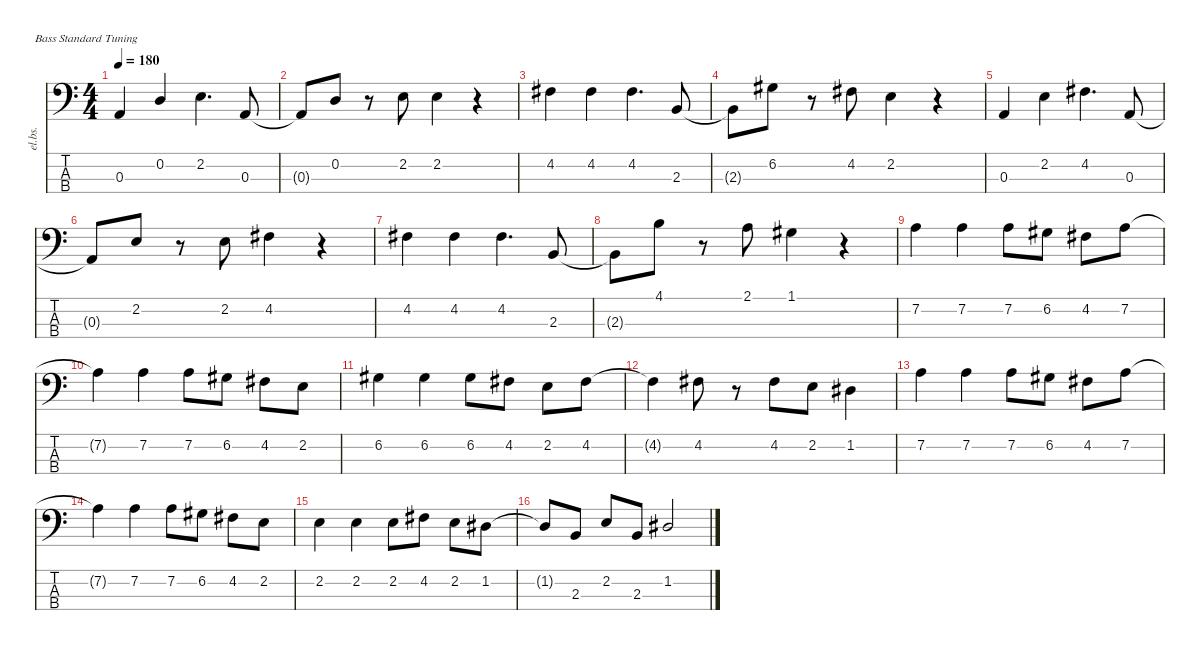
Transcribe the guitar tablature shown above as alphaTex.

\defaultSystemsLayout 4
\hideDynamics
\bracketExtendMode nobrackets
\track ("Electric Bass" "el.bs.") {instrument electricbassfinger}
\staff {score tabs}
\tuning (G2 D2 A1 E1)
\ts (4 4)
\tempo 180
\clef f4
\ks c
0.3.4{dy mf beam Up} 0.2.4{beam Up} 2.2.4{d beam Down} 0.3.8{beam Up} |
0.3{t}.8{beam Up} 0.2.8{beam Up} r.8{beam Down} 2.2.8{beam Down} 2.2.4{beam Down} r.4{beam Down} |
4.2{acc #}.4{beam Down} 4.2{acc #}.4{beam Down} 4.2{acc #}.4{d beam Down} 2.3.8{beam Up} |
2.3{t}.8{beam Down} 6.2{acc #}.8{beam Down} r.8{beam Down} 4.2{acc #}.8{beam Down} 2.2.4{beam Down} r.4{beam Down} |
0.3.4{beam Up} 2.2.4{beam Down} 4.2{acc #}.4{d beam Down} 0.3.8{beam Up} |
0.3{t}.8{beam Up} 2.2.8{beam Up} r.8{beam Down} 2.2.8{beam Down} 4.2{acc #}.4{beam Down} r.4{beam Down} |
4.2{acc #}.4{beam Down} 4.2{acc #}.4{beam Down} 4.2{acc #}.4{d beam Down} 2.3.8{beam Up} |
2.3{t}.8{beam Down} 4.1.8{beam Down} r.8{beam Down} 2.1.8{beam Down} 1.1{acc #}.4{beam Down} r.4{beam Down} |
7.2.4{beam Down} 7.2.4{beam Down} 7.2.8{beam Down} 6.2{acc #}.8{beam Down} 4.2{acc #}.8{beam Down} 7.2.8{beam Down} |
7.2{t}.4{beam Down} 7.2.4{beam Down} 7.2.8{beam Down} 6.2{acc #}.8{beam Down} 4.2{acc #}.8{beam Down} 2.2.8{beam Down} |
6.2{acc #}.4{beam Down} 6.2{acc #}.4{beam Down} 6.2{acc #}.8{beam Down} 4.2{acc #}.8{beam Down} 2.2.8{beam Down} 4.2{acc #}.8{beam Down} |
4.2{t acc #}.4{beam Down} 4.2{acc #}.8{beam Down} r.8{beam Down} 4.2{acc #}.8{beam Down} 2.2.8{beam Down} 1.2{acc #}.4{beam Down} |
7.2.4{beam Down} 7.2.4{beam Down} 7.2.8{beam Down} 6.2{acc #}.8{beam Down} 4.2{acc #}.8{beam Down} 7.2.8{beam Down} |
7.2{t}.4{beam Down} 7.2.4{beam Down} 7.2.8{beam Down} 6.2{acc #}.8{beam Down} 4.2{acc #}.8{beam Down} 2.2.8{beam Down} |
2.2.4{beam Down} 2.2.4{beam Down} 2.2.8{beam Down} 4.2{acc #}.8{beam Down} 2.2.8{beam Down} 1.2{acc #}.8{beam Down} |
1.2{t acc #}.8{beam Up} 2.3.8{beam Up} 2.2.8{beam Up} 2.3.8{beam Up} 1.2{acc #}.2{beam Up}
